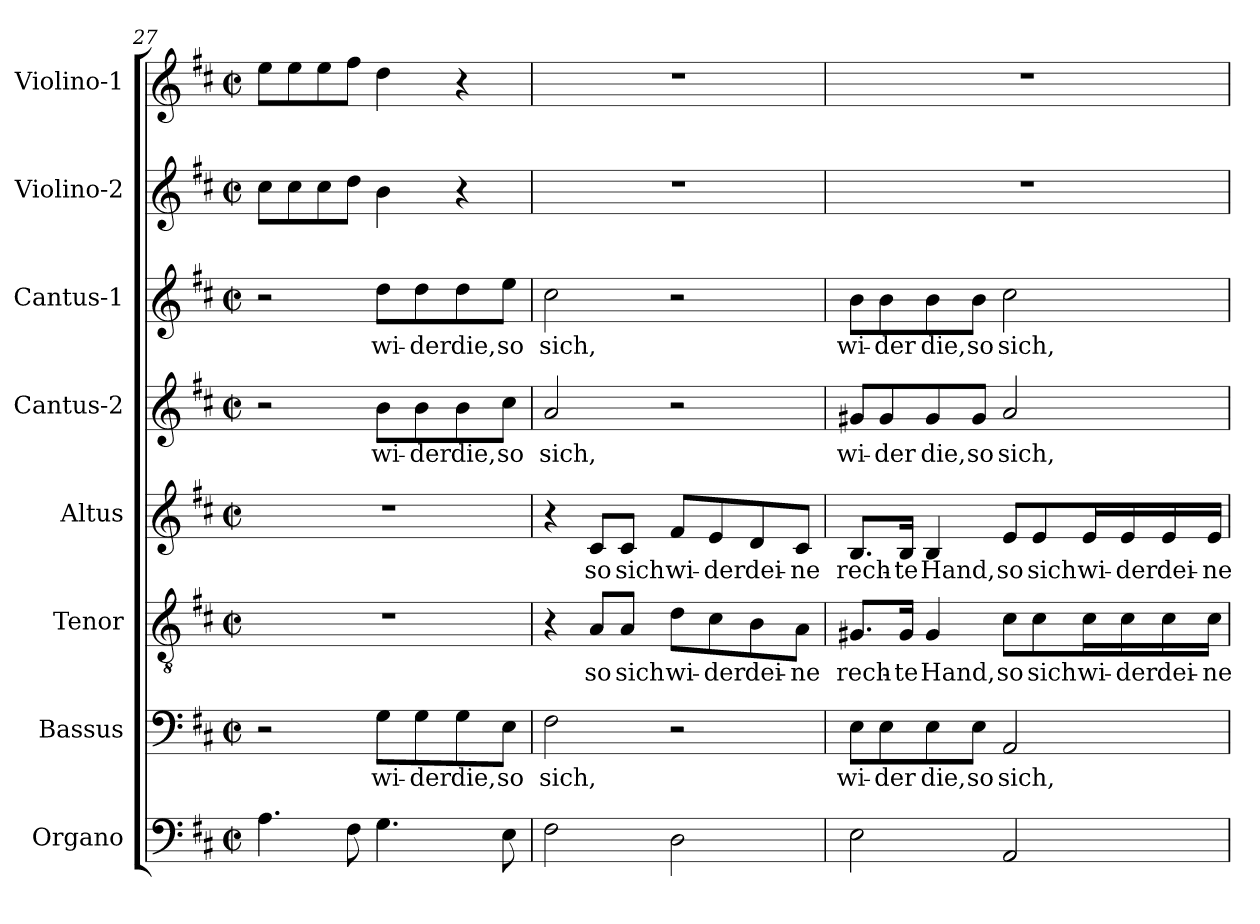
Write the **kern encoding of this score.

**kern	**kern	**text	**kern	**text	**kern	**text	**kern	**text	**kern	**text	**kern	**kern
*part8	*part7	*part7	*part6	*part6	*part5	*part5	*part4	*part4	*part3	*part3	*part2	*part1
*staff8	*staff7	*staff7	*staff6	*staff6	*staff5	*staff5	*staff4	*staff4	*staff3	*staff3	*staff2	*staff1
*I"Organo	*I"Bassus	*	*I"Tenor	*	*I"Altus	*	*I"Cantus-2	*	*I"Cantus-1	*	*I"Violino-2	*I"Violino-1
*I'Og	*I'B	*	*I'T	*	*I'A	*	*I'C2	*	*I'C1	*	*I'V2	*I'V1
*clefF4	*clefF4	*	*clefGv2	*	*clefG2	*	*clefG2	*	*clefG2	*	*clefG2	*clefG2
*k[f#c#]	*k[f#c#]	*	*k[f#c#]	*	*k[f#c#]	*	*k[f#c#]	*	*k[f#c#]	*	*k[f#c#]	*k[f#c#]
*D:	*D:	*	*D:	*	*D:	*	*D:	*	*D:	*	*D:	*D:
*M2/2	*M2/2	*	*M2/2	*	*M2/2	*	*M2/2	*	*M2/2	*	*M2/2	*M2/2
*met(c|)	*met(c|)	*	*met(c|)	*	*met(c|)	*	*met(c|)	*	*met(c|)	*	*met(c|)	*met(c|)
=27	=27	=27	=27	=27	=27	=27	=27	=27	=27	=27	=27	=27
4.A\	2r	.	1r	.	1r	.	2r	.	2r	.	8cc#\L	8ee\L
.	.	.	.	.	.	.	.	.	.	.	8cc#\	8ee\
.	.	.	.	.	.	.	.	.	.	.	8cc#\	8ee\
8F#\	.	.	.	.	.	.	.	.	.	.	8dd\J	8ff#\J
!	!	!LO:LY:b	!	!	!	!	!	!	!	!	!	!
!	!	!	!	!	!	!	!	!LO:LY:b	!	!	!	!
!	!	!	!	!	!	!	!	!	!	!LO:LY:b	!	!
4.G\	8G\L	wi-	.	.	.	.	8b\L	wi-	8dd\L	wi-	4b\	4dd\
!	!	!LO:LY:b	!	!	!	!	!	!	!	!	!	!
!	!	!	!	!	!	!	!	!LO:LY:b	!	!	!	!
!	!	!	!	!	!	!	!	!	!	!LO:LY:b	!	!
.	8G\	-der	.	.	.	.	8b\	-der	8dd\	-der	.	.
!	!	!LO:LY:b	!	!	!	!	!	!	!	!	!	!
!	!	!	!	!	!	!	!	!LO:LY:b	!	!	!	!
!	!	!	!	!	!	!	!	!	!	!LO:LY:b	!	!
.	8G\	die,	.	.	.	.	8b\	die,	8dd\	die,	4r	4r
!	!	!LO:LY:b	!	!	!	!	!	!	!	!	!	!
!	!	!	!	!	!	!	!	!LO:LY:b	!	!	!	!
!	!	!	!	!	!	!	!	!	!	!LO:LY:b	!	!
8E\	8E\J	so	.	.	.	.	8cc#\J	so	8ee\J	so	.	.
=28	=28	=28	=28	=28	=28	=28	=28	=28	=28	=28	=28	=28
!	!	!LO:LY:b	!	!	!	!	!	!	!	!	!	!
!	!	!	!	!	!	!	!	!LO:LY:b	!	!	!	!
!	!	!	!	!	!	!	!	!	!	!LO:LY:b	!	!
2F#\	2F#\	sich,	4r	.	4r	.	2a/	sich,	2cc#\	sich,	1r	1r
!	!	!	!	!LO:LY:b	!	!	!	!	!	!	!	!
!	!	!	!	!	!	!LO:LY:b	!	!	!	!	!	!
.	.	.	8A/L	so	8c#/L	so	.	.	.	.	.	.
!	!	!	!	!LO:LY:b	!	!	!	!	!	!	!	!
!	!	!	!	!	!	!LO:LY:b	!	!	!	!	!	!
.	.	.	8A/J	sich	8c#/J	sich	.	.	.	.	.	.
!	!	!	!	!LO:LY:b	!	!	!	!	!	!	!	!
!	!	!	!	!	!	!LO:LY:b	!	!	!	!	!	!
2D\	2r	.	8d\L	wi-	8f#/L	wi-	2r	.	2r	.	.	.
!	!	!	!	!LO:LY:b	!	!	!	!	!	!	!	!
!	!	!	!	!	!	!LO:LY:b	!	!	!	!	!	!
.	.	.	8c#\	-der	8e/	-der	.	.	.	.	.	.
!	!	!	!	!LO:LY:b	!	!	!	!	!	!	!	!
!	!	!	!	!	!	!LO:LY:b	!	!	!	!	!	!
.	.	.	8B\	dei-	8d/	dei-	.	.	.	.	.	.
!	!	!	!	!LO:LY:b	!	!	!	!	!	!	!	!
!	!	!	!	!	!	!LO:LY:b	!	!	!	!	!	!
.	.	.	8A\J	-ne	8c#/J	-ne	.	.	.	.	.	.
=29	=29	=29	=29	=29	=29	=29	=29	=29	=29	=29	=29	=29
!	!	!LO:LY:b	!	!	!	!	!	!	!	!	!	!
!	!	!	!	!LO:LY:b	!	!	!	!	!	!	!	!
!	!	!	!	!	!	!LO:LY:b	!	!	!	!	!	!
!	!	!	!	!	!	!	!	!LO:LY:b	!	!	!	!
!	!	!	!	!	!	!	!	!	!	!LO:LY:b	!	!
2E\	8E\L	wi-	8.G#X/L	rech-	8.B/L	rech-	8g#X/L	wi-	8b\L	wi-	1r	1r
!	!	!LO:LY:b	!	!	!	!	!	!	!	!	!	!
!	!	!	!	!	!	!	!	!LO:LY:b	!	!	!	!
!	!	!	!	!	!	!	!	!	!	!LO:LY:b	!	!
.	8E\	-der	.	.	.	.	8g#/	-der	8b\	-der	.	.
!	!	!	!	!LO:LY:b	!	!	!	!	!	!	!	!
!	!	!	!	!	!	!LO:LY:b	!	!	!	!	!	!
.	.	.	16G#/Jk	-te	16B/Jk	-te	.	.	.	.	.	.
!	!	!LO:LY:b	!	!	!	!	!	!	!	!	!	!
!	!	!	!	!LO:LY:b	!	!	!	!	!	!	!	!
!	!	!	!	!	!	!LO:LY:b	!	!	!	!	!	!
!	!	!	!	!	!	!	!	!LO:LY:b	!	!	!	!
!	!	!	!	!	!	!	!	!	!	!LO:LY:b	!	!
.	8E\	die,	4G#/	Hand,	4B/	Hand,	8g#/	die,	8b\	die,	.	.
!	!	!LO:LY:b	!	!	!	!	!	!	!	!	!	!
!	!	!	!	!	!	!	!	!LO:LY:b	!	!	!	!
!	!	!	!	!	!	!	!	!	!	!LO:LY:b	!	!
.	8E\J	so	.	.	.	.	8g#/J	so	8b\J	so	.	.
!	!	!LO:LY:b	!	!	!	!	!	!	!	!	!	!
!	!	!	!	!LO:LY:b	!	!	!	!	!	!	!	!
!	!	!	!	!	!	!LO:LY:b	!	!	!	!	!	!
!	!	!	!	!	!	!	!	!LO:LY:b	!	!	!	!
!	!	!	!	!	!	!	!	!	!	!LO:LY:b	!	!
2AA/	2AA/	sich,	8c#\L	so	8e/L	so	2a/	sich,	2cc#\	sich,	.	.
!	!	!	!	!LO:LY:b	!	!	!	!	!	!	!	!
!	!	!	!	!	!	!LO:LY:b	!	!	!	!	!	!
.	.	.	8c#\	sich	8e/	sich	.	.	.	.	.	.
!	!	!	!	!LO:LY:b	!	!	!	!	!	!	!	!
!	!	!	!	!	!	!LO:LY:b	!	!	!	!	!	!
.	.	.	16c#\L	wi-	16e/L	wi-	.	.	.	.	.	.
!	!	!	!	!LO:LY:b	!	!	!	!	!	!	!	!
!	!	!	!	!	!	!LO:LY:b	!	!	!	!	!	!
.	.	.	16c#\	-der	16e/	-der	.	.	.	.	.	.
!	!	!	!	!LO:LY:b	!	!	!	!	!	!	!	!
!	!	!	!	!	!	!LO:LY:b	!	!	!	!	!	!
.	.	.	16c#\	dei-	16e/	dei-	.	.	.	.	.	.
!	!	!	!	!LO:LY:b	!	!	!	!	!	!	!	!
!	!	!	!	!	!	!LO:LY:b	!	!	!	!	!	!
.	.	.	16c#\JJ	-ne	16e/JJ	-ne	.	.	.	.	.	.
=	=	=	=	=	=	=	=	=	=	=	=	=
*-	*-	*-	*-	*-	*-	*-	*-	*-	*-	*-	*-	*-
